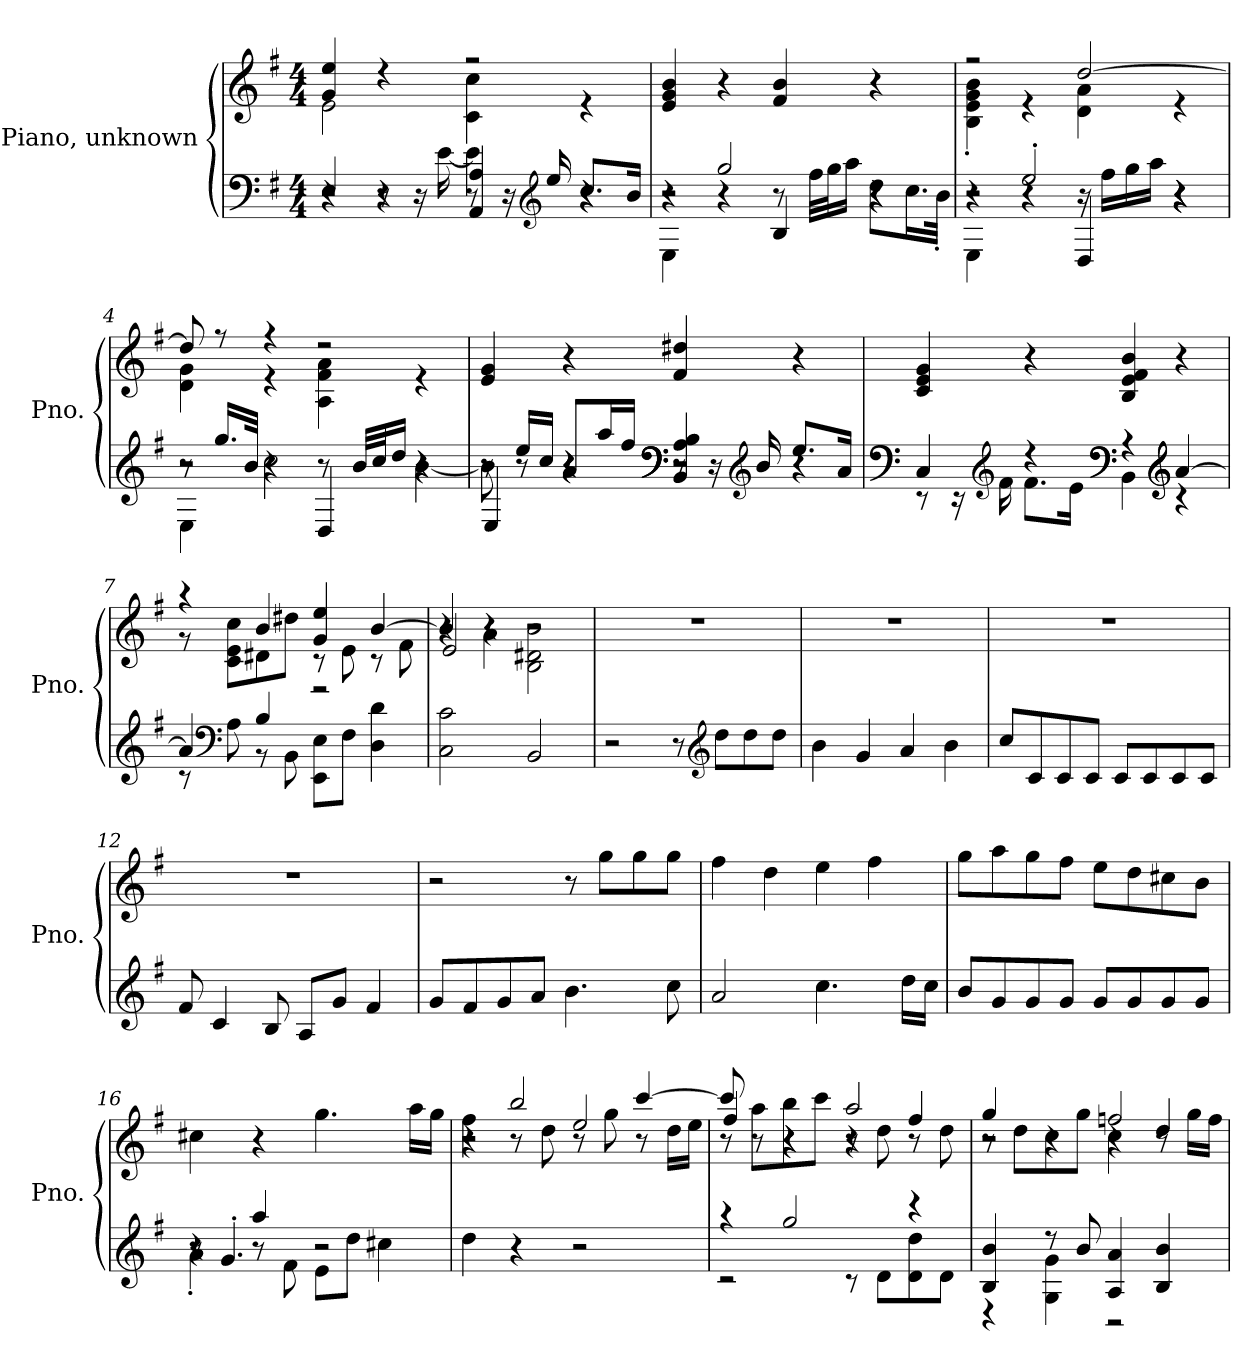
**kern	**kern
*part1	*part1
*staff2	*staff1
*I"Piano, unknown	*
*I'Pno.	*
*clefF4	*clefG2
*k[f#]	*k[f#]
*M4/4	*M4/4
*MM120	*MM120
=1	=1
*^	*^
*	*^	*	*
4E/	4r	2r	4g/ 4ee/	2e\
4r	8r	.	4r	.
.	16r	.	.	.
.	[16e\	.	.	.
8r	4e\]	4AA/ 4A/	2r	4c\ 4cc\
16r	.	.	.	.
*clefG2	*	*	*	*
16ee/	.	.	.	.
8.cc/L	4r	4r	.	4r
16b/Jk	.	.	.	.
*	*	*	*v	*v
=2	=2	=2	=2
4r	4E\	2r	4e/ 4g/ 4b/
2gg/	4r	.	4r
.	8r	4B/	4f#/ 4b/
.	32ff#\LLL	.	.
.	32gg\J	.	.
.	16aa\JJ	.	.
4r	8dd\L	4r	4r
.	16.cc\L	.	.
.	32b'\JJk	.	.
=3	=3	=3	=3
*	*	*	*^
4r	4E\	2r	2r	4B\' 4e\' 4g\' 4b\'
2ee'/	4r	.	.	4r
.	16r	4D/	[2dd/	4d\ 4a\
.	16ff#\LL	.	.	.
.	16gg\	.	.	.
.	16aa\JJ	.	.	.
4r	4r	4r	.	4r
=4	=4	=4	=4	=4
8r	4E\	2r	8dd/]	4d\ 4g\
16.gg/LL	.	.	8r	.
32b/JJk	.	.	.	.
4r	2cc\	.	4r	4r
8r	.	4D/	2r	4A\ 4f#\ 4a\
32b/LLL	.	.	.	.
32cc/J	.	.	.	.
16dd/JJ	.	.	.	.
4r	[4b\	4r	.	4r
*	*	*	*v	*v
!!LO:LB:g=z
=5	=5	=5	=5
8r	8b\]	4E/	4e/ 4g/
16ee/LL	8r	.	.
16cc/JJ	.	.	.
8a/L	4r	4r	4r
16aa/L	.	.	.
16ff#/JJ	.	.	.
*clefF4	*	*	*
8r	2r	4BB/ 4A/ 4B/	4f#/ 4dd#X/
16r	.	.	.
*clefG2	*	*	*
16b/	.	.	.
8.ee/L	.	4r	4r
16a/Jk	.	.	.
*v	*v	*v	*
=6	=6
*clefF4	*
*^	*
4C/	8r	4c/ 4e/ 4g/
.	16r	.
*clefG2	*	*
.	16f#\	.
4r	8.f#\L	4r
.	16e\Jk	.
*clefF4	*	*
4r	4BB\	4B/ 4e/ 4f#/ 4b/
*clefG2	*	*
[4a/	4r	4r
=7	=7	=7
*	*	*^
4a/]	8r	4r	8r
*clefF4	*	*	*
.	8A\	.	8c\ 8e\ 8cc\L
4B/	8r	4b/	8d#X\
.	8BB\	.	8dd#X\J
2r	8EE\ 8E\L	4g/ 4ee/	8r
.	8F#\J	.	8e\
.	4D\ 4d\	[4b/	8r
.	.	.	8f#\
*v	*v	*	*
!!LO:LB:g=z
=8	=8	=8
*	*	*^
2C\ 2c\	4b/]	4r	2e/
.	4r	4a\	.
2BB/	2r	2B\ 2d#X\ 2b\	2r
*	*v	*v	*v
=9	=9
2r	1r
8r	.
*clefG2	*
8dd\L	.
8dd\	.
8dd\J	.
=10	=10
4b\	1r
4g/	.
4a/	.
4b\	.
=11	=11
8cc/L	1r
8c/	.
8c/	.
8c/J	.
8c/L	.
8c/	.
8c/	.
8c/J	.
=12	=12
8f#/	1r
4c/	.
8B/	.
8A/L	.
8g/J	.
4f#/	.
!!LO:LB:g=z
=13	=13
8g/L	2r
8f#/	.
8g/	.
8a/J	.
4.b\	8r
.	8gg\L
.	8gg\
8cc\	8gg\J
=14	=14
2a/	4ff#\
.	4dd\
4.cc\	4ee\
.	4ff#\
16dd\LL	.
16cc\JJ	.
=15	=15
8b/L	8gg\L
8g/	8aa\
8g/	8gg\
8g/J	8ff#\J
8g/L	8ee\L
8g/	8dd\
8g/	8cc#X\
8g/J	8b\J
=16	=16
*^	*
*	*^	*
4r	4a'\	8r	4cc#X\
.	.	4.g'/	.
4aa/	8r	.	4r
.	8f#\	.	.
2r	8e\L	2r	4.gg\
.	8dd\J	.	.
.	4cc#X\	.	.
.	.	.	16aa\LL
.	.	.	16gg\JJ
*v	*v	*v	*
=17	=17
*	*^
*	*	*^
4dd\	4r	4ff#\	2r
4r	2bb/	8r	.
.	.	8dd\	.
2r	.	8r	2ee/
.	.	8gg\	.
.	[4ccc/	8r	.
.	.	16dd\LL	.
.	.	16ee\JJ	.
!!LO:LB:g=z	!!	!!
=18	=18	=18	=18
*^	*	*	*
4r	2r	8ccc/]	8r	4ff#/
.	.	8r	8aa\L	.
2gg/	.	4r	8bb\	4r
.	.	.	8ccc\J	.
.	8r	2aa/	8r	4r
.	8d\L	.	8dd\	.
4r	8d\ 8dd\	.	8r	4ff#/
.	8d\J	.	8dd\	.
=19	=19	=19	=19	=19
4B/ 4b/	4r	4gg/	8r	2r
.	.	.	8dd\L	.
8r	4G\ 4g\	4r	8cc\	.
8b/	.	.	8gg\J	.
4A/ 4a/	2r	2ffn/	4cc\	4r
4B/ 4b/	.	.	8r	4dd/
.	.	.	16gg\LL	.
.	.	.	16ff\JJ	.
*v	*v	*	*	*
*	*v	*v	*v
=	=
*-	*-
